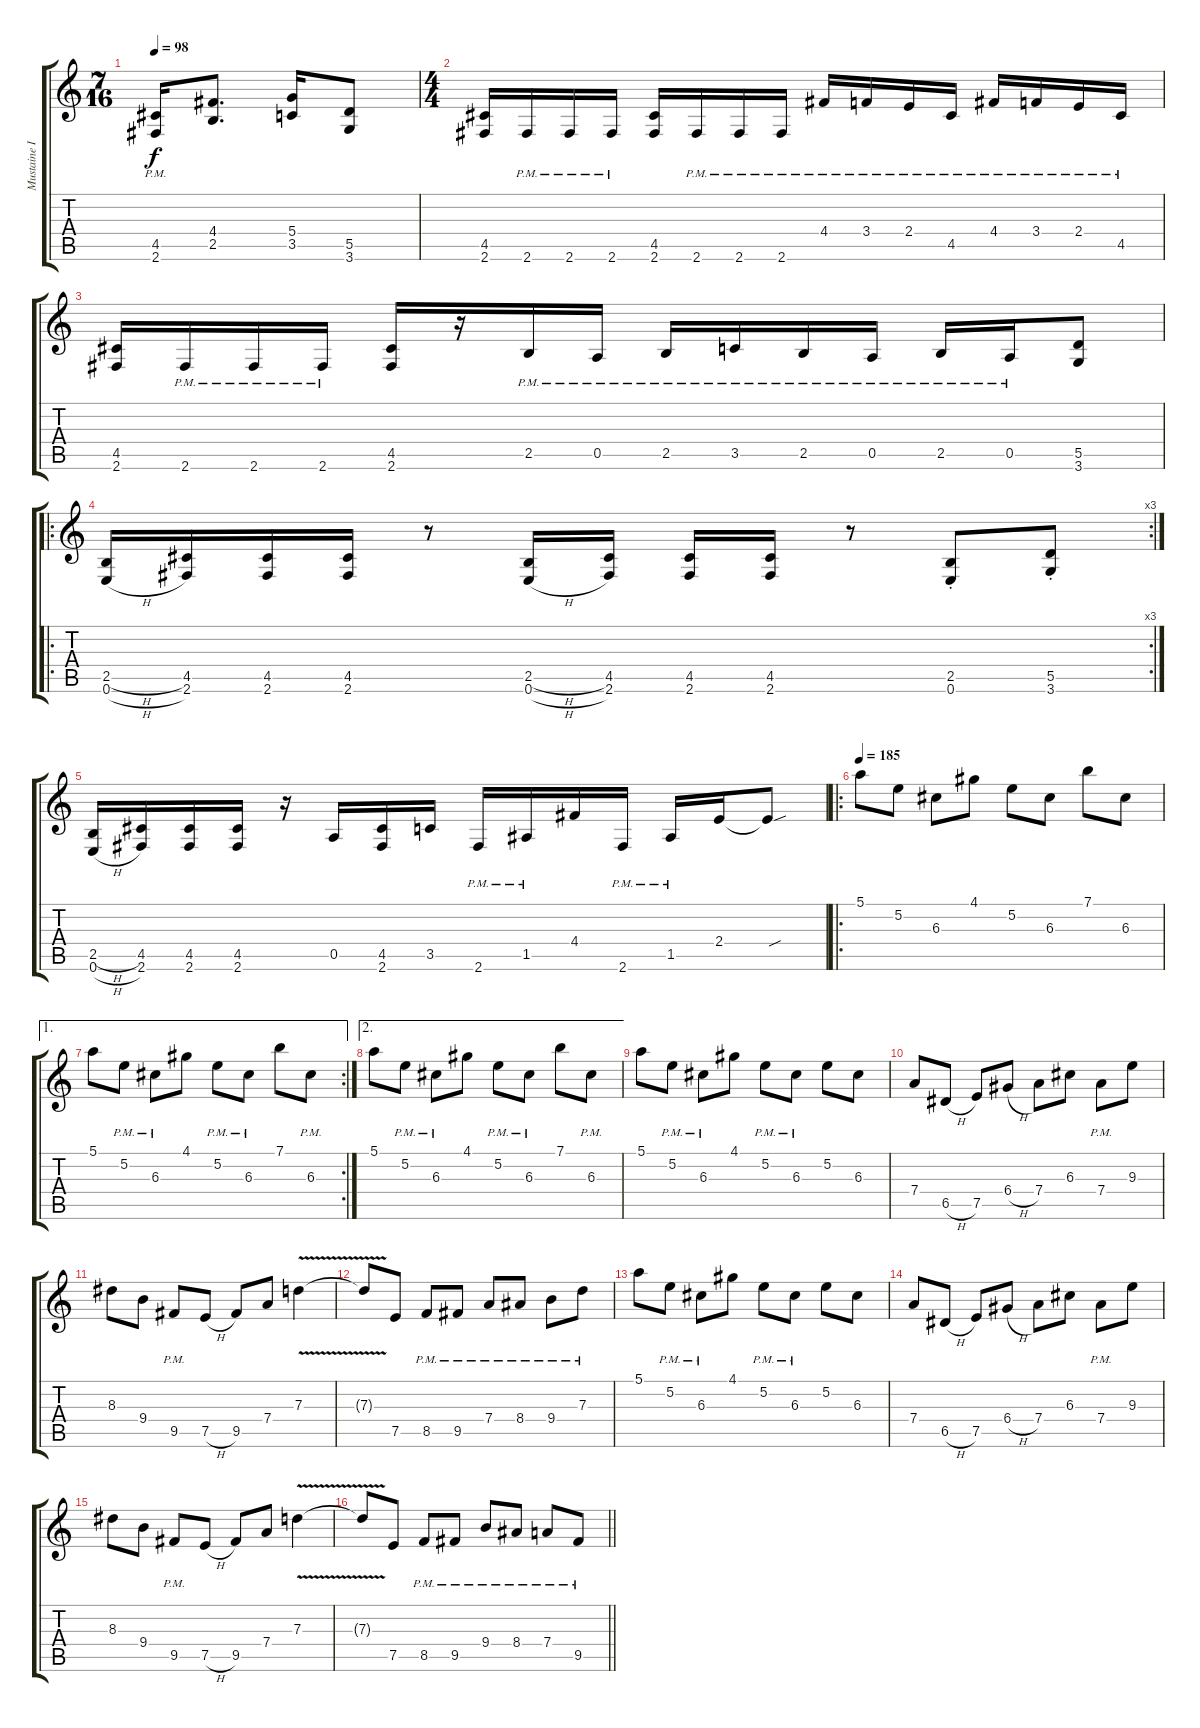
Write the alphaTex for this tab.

\track ("Mustaine I" "Mustaine I") {instrument overdrivenguitar}
\staff {score tabs}
\tuning (E4 B3 G3 D3 A2 E2) {hide}
\ts (7 16)
\tempo 98
\clef g2
\ks c
(4.5{pm} 2.6{pm}).16{dy f} (4.4 2.5).8{d} (5.4 3.5).16 (5.5 3.6).8 |
\ts (4 4)
(4.5 2.6).16 2.6{pm}.16 2.6{pm}.16 2.6{pm}.16 (4.5 2.6).16 2.6{pm}.16 2.6{pm}.16 2.6{pm}.16 4.4{pm}.16 3.4{pm}.16 2.4{pm}.16 4.5{pm}.16 4.4{pm}.16 3.4{pm}.16 2.4{pm}.16 4.5{pm}.16 |
(4.5 2.6).16 2.6{pm}.16 2.6{pm}.16 2.6{pm}.16 (4.5 2.6).16 r.16 2.5{pm}.16 0.5{pm}.16 2.5{pm}.16 3.5{pm}.16 2.5{pm}.16 0.5{pm}.16 2.5{pm}.16 0.5{pm}.16 (5.5 3.6).8 |
\ro
\rc 3
(2.5{h} 0.6{h}).16 (4.5 2.6).16 (4.5 2.6).16 (4.5 2.6).16 r.8 (2.5{h} 0.6{h}).16 (4.5 2.6).16 (4.5 2.6).16 (4.5 2.6).16 r.8 (2.5{st} 0.6{st}).8 (5.5{st} 3.6{st}).8 |
(2.5{h} 0.6{h}).16 (4.5 2.6).16 (4.5 2.6).16 (4.5 2.6).16 r.16 0.5.16 (4.5 2.6).16 3.5.16 2.6{pm}.16 1.5{pm}.16 4.4.16 2.6{pm}.16 1.5{pm}.16 2.4.16 2.4{sou t}.8 |
\ro
\tempo 185
5.1.8 5.2.8 6.3.8 4.1.8 5.2.8 6.3.8 7.1.8 6.3.8 |
\ae 1
\rc 2
5.1.8 5.2{pm}.8 6.3{pm}.8 4.1.8 5.2{pm}.8 6.3{pm}.8 7.1.8 6.3{pm}.8 |
\ae 2
5.1.8 5.2{pm}.8 6.3{pm}.8 4.1.8 5.2{pm}.8 6.3{pm}.8 7.1.8 6.3{pm}.8 |
5.1.8 5.2{pm}.8 6.3{pm}.8 4.1.8 5.2{pm}.8 6.3{pm}.8 5.2.8 6.3.8 |
7.4.8 6.5{h}.8 7.5.8 6.4{h}.8 7.4.8 6.3.8 7.4{pm}.8 9.3.8 |
8.3.8 9.4.8 9.5{pm}.8 7.5{h}.8 9.5.8 7.4.8 7.3{v}.4 |
7.3{t}.8 7.5.8 8.5{pm}.8 9.5{pm}.8 7.4{pm}.8 8.4{pm}.8 9.4{pm}.8 7.3{pm}.8 |
5.1.8 5.2{pm}.8 6.3{pm}.8 4.1.8 5.2{pm}.8 6.3{pm}.8 5.2.8 6.3.8 |
7.4.8 6.5{h}.8 7.5.8 6.4{h}.8 7.4.8 6.3.8 7.4{pm}.8 9.3.8 |
8.3.8 9.4.8 9.5{pm}.8 7.5{h}.8 9.5.8 7.4.8 7.3{v}.4 |
\barLineRight lightlight
7.3{t}.8 7.5.8 8.5{pm}.8 9.5{pm}.8 9.4{pm}.8 8.4{pm}.8 7.4{pm}.8 9.5{pm}.8
